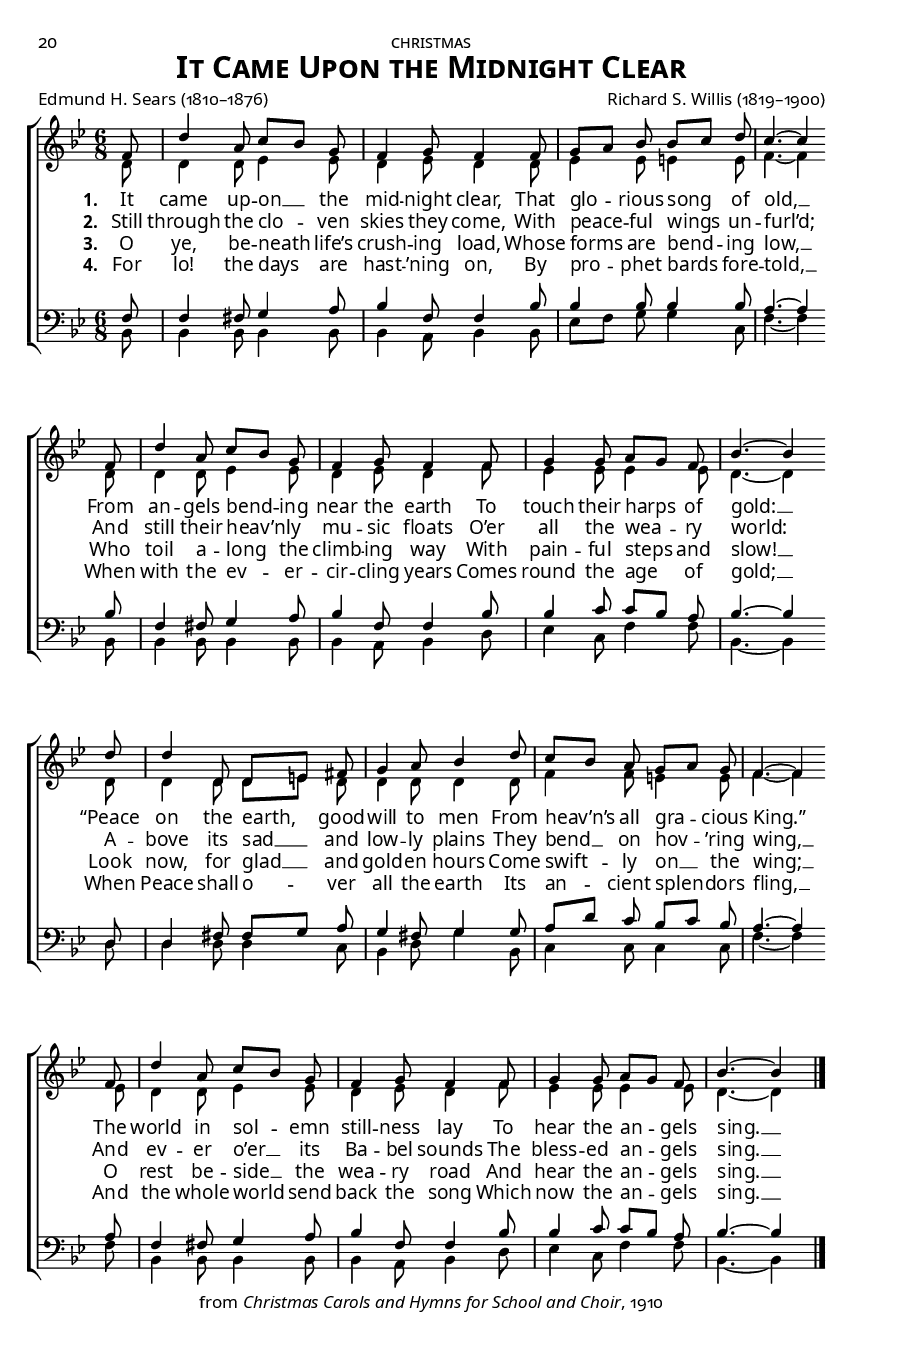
\version "2.14.2"
\include "util.ly"
\header {
  title = \markup{\override #'(font-name . "Garamond Premier Pro Semibold"){ \abs-fontsize #15 \smallCapsOldStyle"It Came Upon the Midnight Clear"}}
  poet = \markup\oldStyleNum"Edmund H. Sears (1810–1876)"
  composer = \markup\oldStyleNum"Richard S. Willis (1819–1900)"
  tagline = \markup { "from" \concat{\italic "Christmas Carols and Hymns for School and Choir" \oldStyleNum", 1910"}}
}
\paper {
  paper-height = 9\in
  paper-width = 6\in
  indent = 0\in
  %system-system-spacing = #'((basic-distance . 10) (padding . 0))
  %system-system-spacing =
  %  #'((basic-distance . 0)
  %     (minimum-distance . 0)
  %     (padding . -0.35)
  %     (stretchability . 100))
  ragged-last-bottom = ##f
  ragged-bottom = ##f
  two-sided = ##t
  inner-margin = 0.5\in
  outer-margin = 0.25\in
  top-margin = 0.25\in
  bottom-margin = 0.25\in
  first-page-number = #020
  print-first-page-number = ##t
  headerLine = \markup{\override #'(font-name . "Garamond Premier Pro") \smallCapsOldStyle"christmas"}
  oddHeaderMarkup = \markup\fill-line{
     \override #'(font-name . "Garamond Premier Pro")\abs-fontsize #8.5
     \combine 
        \fill-line{"" \on-the-fly #print-page-number-check-first
        \oldStylePageNum""
        }
        \fill-line{\headerLine}
  }
  evenHeaderMarkup = \markup {
     \override #'(font-name . "Garamond Premier Pro")\abs-fontsize #8.5
     \combine
        \on-the-fly #print-page-number-check-first
        \oldStylePageNum""
        \fill-line{\headerLine}
  }
}
#(set-global-staff-size 15) \paper{ #(define fonts (make-pango-font-tree "GoudyOlSt BT" "Garamond Premier Pro" "Garamond Premier Pro" (/ 15 20))) }
global = {
  \key bes \major
  \time 6/8
  \autoBeamOff
  \override DynamicLineSpanner #'staff-padding = #0.0
  \override DynamicLineSpanner #'Y-extent = #'(-1 . 1)
}

sopMusic = \relative c' {
  \partial 8 f8 |
  d'4 a8 c[ bes] g8 |
  f4 g8 f4 f8 |
  g[ a] bes bes[ c] d |
  c4.~ c4 \bar""\break
  
  f,8 |
  d'4 a8 c[ bes] g8 |
  f4 g8 f4 f8 |
  g4 g8 a[ g] f |
  bes4.~bes4 | \bar""\break
  
  d8 |
  d4 d,8 d[ e] fis |
  g4 a8 bes4 d8 |
  c[ bes] a g[ a] g |
  f4.~f4 \bar""\break
  
  f8 |
  d'4 a8 c[ bes] g8 |
  f4 g8 f4 f8 |
  g4 g8 a[ g] f |
  bes4.~bes4 \bar "|."
}
sopWords = \lyricmode {
  
}

altoMusic = \relative c' {
  d8 |
  d4 d8 ees4 ees8 |
  d4 ees8 d4 d8 |
  ees4 ees8 e4 e8 |
  f4.~f4 |
  
  d8 |
  d4 d8 ees4 ees8 |
  d4 ees8 d4 f8 |
  ees4 ees8 ees4 ees8 |
  d4.~ d4 |
  
  d8 |
  d4 d8 d[ e] d |
  d4 d8 d4 d8 |
  f4 f8 e4 e8 |
  f4.~ f4 |
  
  ees8 |
  d4 d8 ees4 ees8 |
  d4 ees8 d4 f8 |
  ees4 ees8 ees4 ees8 |
  d4.~ d4 \bar "|."
}
altoWords = \lyricmode {
  \dropLyricsVI
  \set stanza = #"1. "
  It came up -- on __ the mid -- night clear,
  That glo -- rious song of old, __
  From an -- gels bend -- ing near the earth
  To touch their harps of gold: __
  “Peace on the earth, good -- will to men
  From heav’n’s all gra -- cious King.”
%8.5x11 __
  The world in sol -- emn still -- ness lay
  To hear the an -- gels sing. __
}
altoWordsII = \lyricmode {
  \dropLyricsVI
  \set stanza = #"2. "
  Still through the clo -- ven skies they come,
  With peace -- ful wings un -- furl’d;
%8.5x11 __
  And still their heav’n -- ly mu -- sic floats
  O’er all the wea -- ry world:
%8.5x11 __
  A -- bove its sad __ and low -- ly plains
  They bend __ on hov -- ’ring wing, __
  And ev -- er o’er __ its Ba -- bel sounds
  The bless -- ed an -- gels sing. __
}
altoWordsIII = \lyricmode {
  \dropLyricsVI
  \set stanza = #"3. "
  O ye, be -- neath life’s crush -- ing load,
  Whose forms are bend -- ing low, __
  Who toil a -- long the climb -- ing way
  With pain -- ful steps and slow! __
  Look now, for glad __ and gold -- en hours
  Come swift -- ly on __ the wing; __
  O rest be -- side __ the wea -- ry road
  And hear the an -- gels sing. __
}
altoWordsIV = \lyricmode {
  \dropLyricsVI
  \set stanza = #"4. "
  For lo! the days are hast -- ’ning on,
  By pro -- phet bards fore -- told, __
  When with the ev -- er -- cir -- cling years
  Comes round the age of gold; __
  When Peace shall o -- ver all the earth
  Its an -- cient splen -- dors fling, __
  And the whole world send back the song
  Which now the an -- gels sing. __
}

tenorMusic = \relative c {
  f8 |
  f4 fis8 g4 a8 |
  bes4 f8 f4 bes8 |
  bes4 bes8 bes4 bes8 |
  a4.~ a4 |
  
  bes8 |
  f4 fis8 g4 a8 |
  bes4 f8 f4 bes8 |
  bes4 c8 c[ bes] a |
  bes4.~ bes4 |
  
  d,8 |
  d4 fis8 fis[ g] a |
  g4 fis8 g4 g8 |
  a[ d] c bes[ c] bes |
  a4.~ a4 |
  
  a8 |
  f4 fis8 g4 a8 |
  bes4 f8 f4 bes8 |
  bes4 c8 c[ bes] a |
  bes4.~ bes4 \bar "|."
}
tenorWords = \lyricmode {

}

bassMusic = \relative c {
  bes8 |
  bes4 bes8 bes4 bes8 |
  bes4 a8 bes4 bes8 |
  ees[ f] g g4 c,8 |
  f4.~ f4 |
  
  bes,8 |
  bes4 bes8 bes4 bes8 |
  bes4 a8 bes4 d8 |
  ees4 c8 f4 f8 |
  bes,4.~ bes4 |
  
  d8 |
  d4 d8 d4 c8 |
  bes4 d8 g4 bes,8 |
  c4 c8 c4 c8 |
  f4.~ f4 |
  
  f8 |
  bes,4 bes8 bes4 bes8 |
  bes4 a8 bes4 d8 |
  ees4 c8 f4 f8 |
  bes,4.~ bes4 \bar "|."
}
bassWords = \lyricmode {

}

\score {
  <<
   \new ChoirStaff <<
%    \new Lyrics = sopranos \with { \override VerticalAxisGroup #'nonstaff-relatedstaff-spacing = #'((basic-distance . 1)) }
    \new Staff = women <<
      \new Voice = "sopranos" { \voiceOne << \global \sopMusic >> }
      \new Voice = "altos" { \voiceTwo << \global \altoMusic >> }
    >>
    \new Lyrics \with { alignAboveContext = #"women" \override VerticalAxisGroup #'nonstaff-relatedstaff-spacing = #'((basic-distance . 1))} \lyricsto "sopranos" \sopWords
    \new Lyrics = "altosIV"  \with { alignBelowContext = #"women" \override VerticalAxisGroup #'nonstaff-relatedstaff-spacing = #'((basic-distance . 1))} \lyricsto "sopranos" \altoWordsIV
    \new Lyrics = "altosIII"  \with { alignBelowContext = #"women" \override VerticalAxisGroup #'nonstaff-relatedstaff-spacing = #'((basic-distance . 1))} \lyricsto "sopranos" \altoWordsIII
    \new Lyrics = "altosII"  \with { alignBelowContext = #"women" \override VerticalAxisGroup #'nonstaff-relatedstaff-spacing = #'((basic-distance . 1))} \lyricsto "sopranos" \altoWordsII
    \new Lyrics = "altos"  \with { alignBelowContext = #"women" \override VerticalAxisGroup #'nonstaff-relatedstaff-spacing = #'((basic-distance . 1))} \lyricsto "sopranos" \altoWords
   \new Staff = men <<
      \clef bass
      \new Voice = "tenors" { \voiceOne << \global \tenorMusic >> }
      \new Voice = "basses" { \voiceTwo << \global \bassMusic >> }
    >>
    \new Lyrics \with { alignAboveContext = #"men" \override VerticalAxisGroup #'nonstaff-relatedstaff-spacing = #'((basic-distance . 1)) } \lyricsto "tenors" \tenorWords
    \new Lyrics \with { alignBelowContext = #"men" \override VerticalAxisGroup #'nonstaff-relatedstaff-spacing = #'((basic-distance . 1)) } \lyricsto "basses" \bassWords
  >>
%    \new PianoStaff << \new Staff { \new Voice { \pianoRH } } \new Staff { \clef "bass" \pianoLH } >>
  >>
  \layout {
    \context {
      \Score
      %\override SpacingSpanner #'base-shortest-duration = #(ly:make-moment 1 8)
      %\override SpacingSpanner #'common-shortest-duration = #(ly:make-moment 1 4)
    }
    \context {
      % Remove all empty staves
      % \Staff \RemoveEmptyStaves \override VerticalAxisGroup #'remove-first = ##t
    }
  }
  \midi {
    %\tempo 4 = 90
    \set Staff.midiInstrument = "flute"
  
    \context {
      \Voice
      \remove "Dynamic_performer"
    }
  }
}
